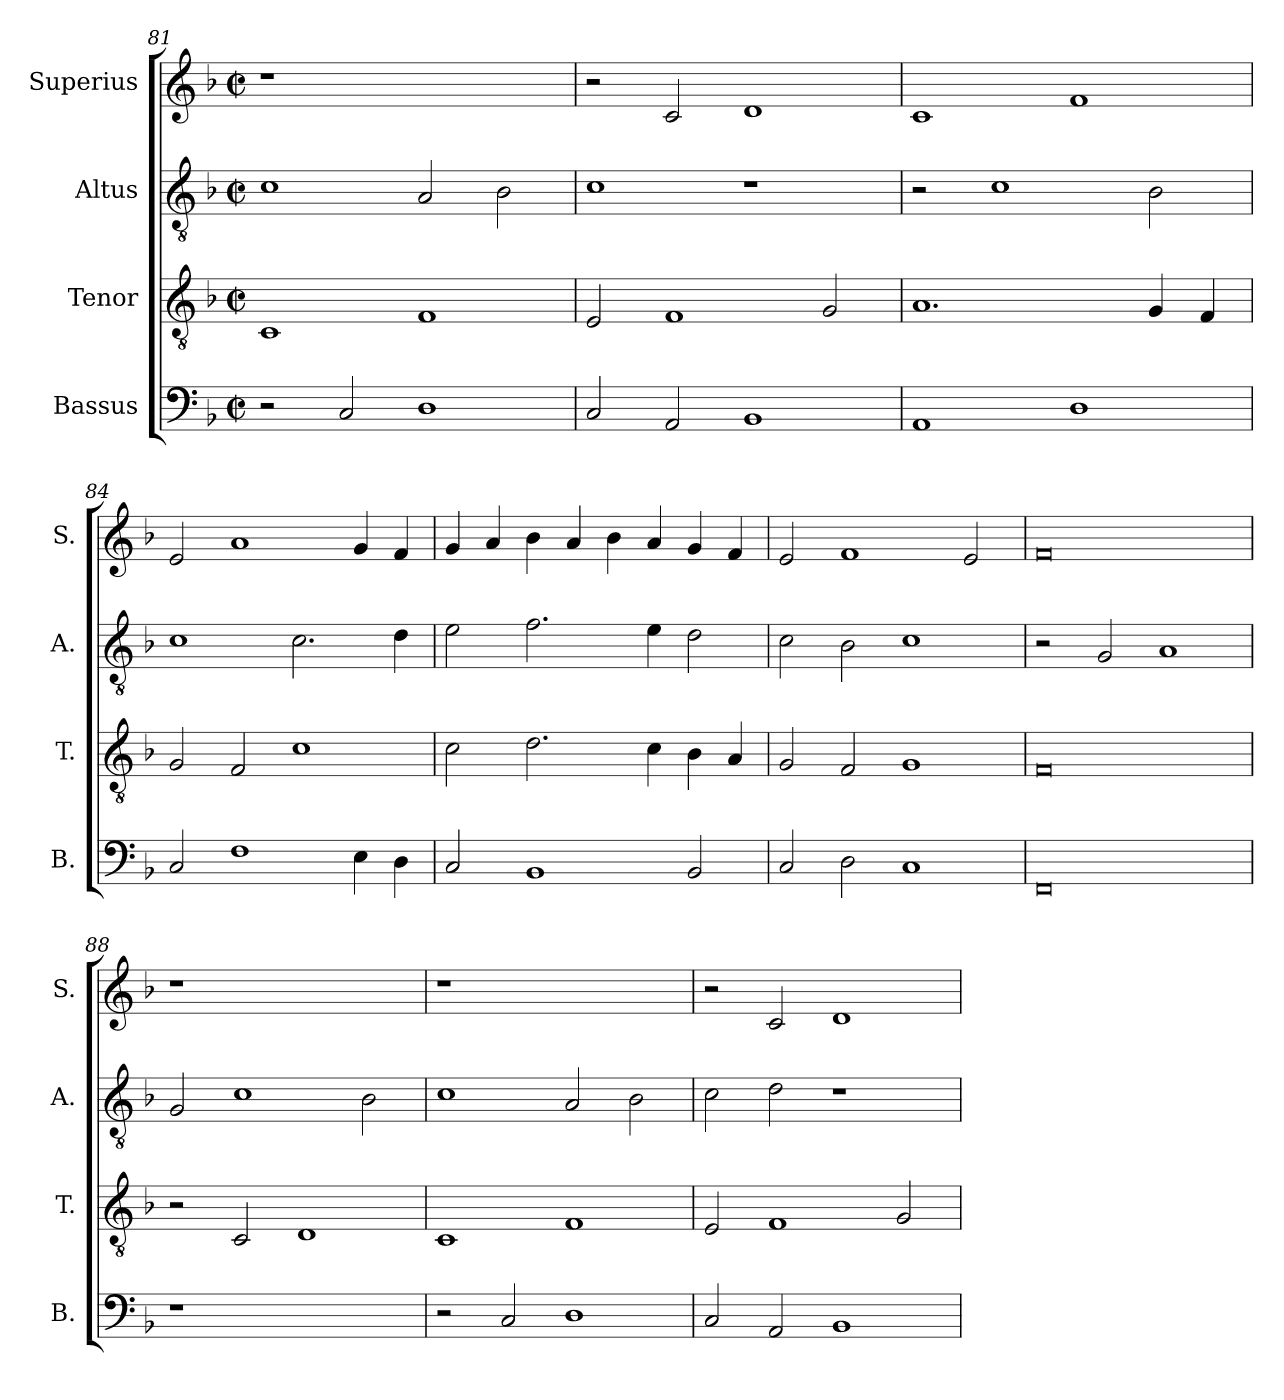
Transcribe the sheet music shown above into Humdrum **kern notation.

**kern	**kern	**kern	**kern
*part4	*part3	*part2	*part1
*staff4	*staff3	*staff2	*staff1
*I"Bassus	*I"Tenor	*I"Altus	*I"Superius
*I'B.	*I'T.	*I'A.	*I'S.
*clefF4	*clefGv2	*clefGv2	*clefG2
*	*ITrd7c12	*ITrd7c12	*
*k[b-]	*k[b-]	*k[b-]	*k[b-]
*F:	*F:	*F:	*F:
*M2/2	*M2/2	*M2/2	*M2/2
*met(c|)	*met(c|)	*met(c|)	*met(c|)
=81	=81	=81	=81
!	!	!	!LO:N:vis=1
2r	1CCi	1Ci	1r
2Ci/	.	.	.
1Di	1FFi	2AAi/	1ryy
.	.	2BB-i\	.
=82	=82	=82	=82
2Ci/	2EEi/	1Ci	2r
2AAi/	1FFi	.	2ci/
1BB-i	.	1r	1di
.	2GGi/	.	.
!!LO:LB:g=z
=83	=83	=83	=83
1AAi	1.AAi	2r	1ci
.	.	1Ci	.
1Di	.	.	1fi
.	4GGi/	2BB-i\	.
.	4FFi/	.	.
=84	=84	=84	=84
2Ci/	2GGi/	1Ci	2ei/
1Fi	2FFi/	.	1ai
.	1Ci	2.Ci\	.
4Ei\	.	.	4gi/
4Di\	.	4Di\	4fi/
=85	=85	=85	=85
2Ci/	2Ci\	2Ei\	4gi/
.	.	.	4ai/
1BB-i	2.Di\	2.Fi\	4b-i\
.	.	.	4ai/
.	.	.	4b-i\
.	4Ci\	4Ei\	4ai/
2BB-i/	4BB-i\	2Di\	4gi/
.	4AAi/	.	4fi/
=86	=86	=86	=86
2Ci/	2GGi/	2Ci\	2ei/
2Di\	2FFi/	2BB-i\	1fi
1Ci	1GGi	1Ci	.
.	.	.	2ei/
=87	=87	=87	=87
0FFi	0FFi	2r	0fi
.	.	2GGi/	.
.	.	1AAi	.
!!LO:PB:g=z
=88	=88	=88	=88
!LO:N:vis=1	!	!	!LO:N:vis=1
1r	2r	2GGi/	1r
.	2CCi/	1Ci	.
1ryy	1DDi	.	1ryy
.	.	2BB-i\	.
=89	=89	=89	=89
!	!	!	!LO:N:vis=1
2r	1CCi	1Ci	1r
2Ci/	.	.	.
1Di	1FFi	2AAi/	1ryy
.	.	2BB-i\	.
=90	=90	=90	=90
2Ci/	2EEi/	2Ci\	2r
2AAi/	1FFi	2Di\	2ci/
1BB-i	.	1r	1di
.	2GGi/	.	.
=	=	=	=
*-	*-	*-	*-
